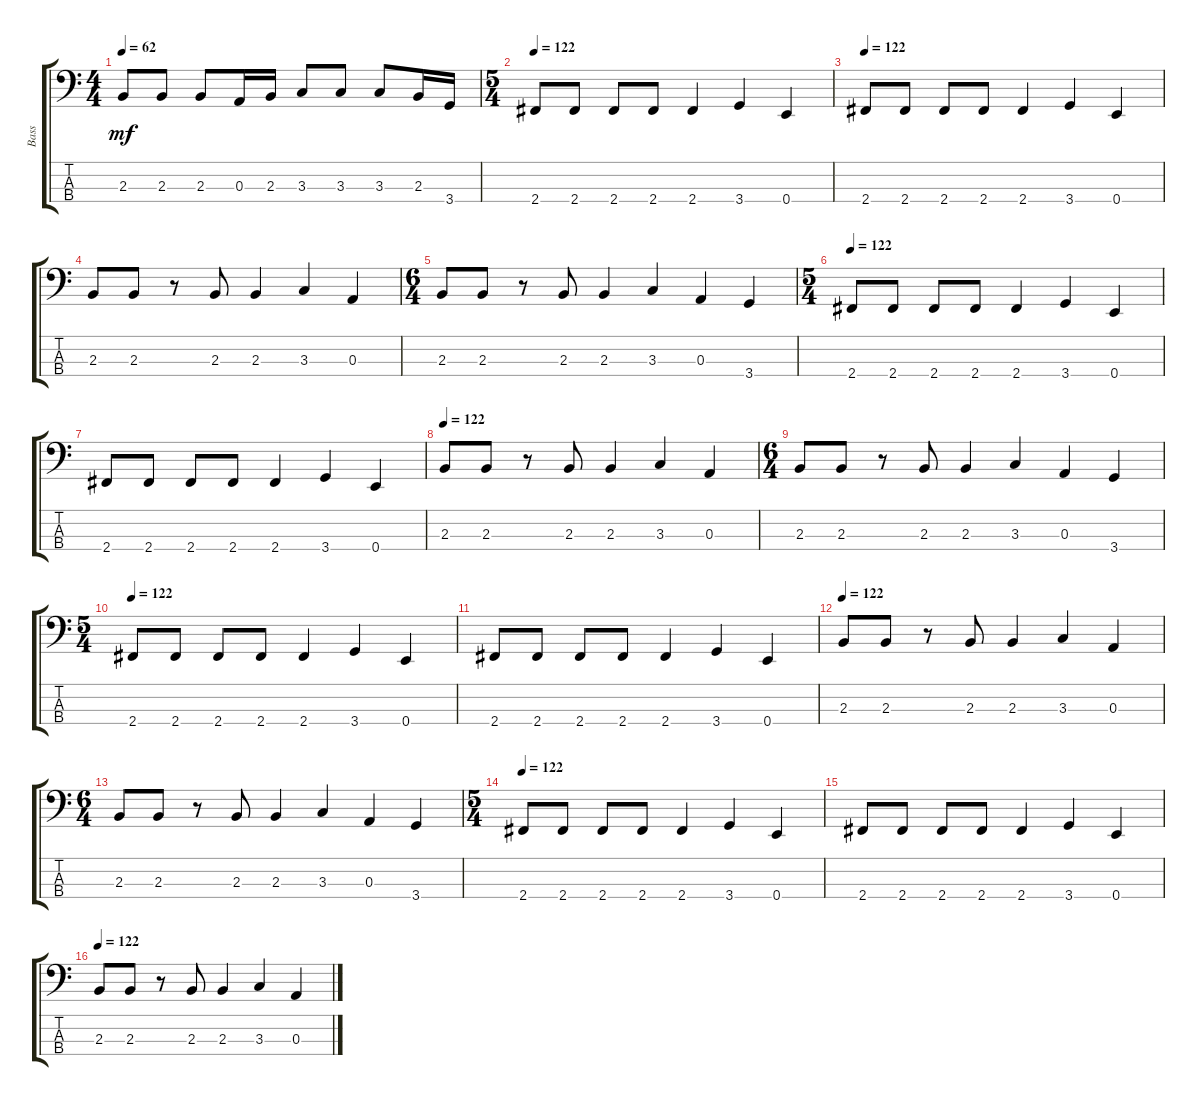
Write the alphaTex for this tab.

\track ("Bass" "Bass") {instrument electricbassfinger}
\staff {score tabs}
\tuning (G2 D2 A1 E1) {hide}
\ts (4 4)
\tempo 62
\clef f4
\ks c
2.3.8{dy mf} 2.3.8 2.3.8 0.3.16 2.3.16 3.3.8 3.3.8 3.3.8 2.3.16 3.4.16 |
\ts (5 4)
\tempo 122
2.4.8 2.4.8 2.4.8 2.4.8 2.4.4 3.4.4 0.4.4 |
\tempo 122
2.4.8 2.4.8 2.4.8 2.4.8 2.4.4 3.4.4 0.4.4 |
2.3.8 2.3.8 r.8 2.3.8 2.3.4 3.3.4 0.3.4 |
\ts (6 4)
2.3.8 2.3.8 r.8 2.3.8 2.3.4 3.3.4 0.3.4 3.4.4 |
\ts (5 4)
\tempo 122
2.4.8 2.4.8 2.4.8 2.4.8 2.4.4 3.4.4 0.4.4 |
2.4.8 2.4.8 2.4.8 2.4.8 2.4.4 3.4.4 0.4.4 |
\tempo 122
2.3.8 2.3.8 r.8 2.3.8 2.3.4 3.3.4 0.3.4 |
\ts (6 4)
2.3.8 2.3.8 r.8 2.3.8 2.3.4 3.3.4 0.3.4 3.4.4 |
\ts (5 4)
\tempo 122
2.4.8 2.4.8 2.4.8 2.4.8 2.4.4 3.4.4 0.4.4 |
2.4.8 2.4.8 2.4.8 2.4.8 2.4.4 3.4.4 0.4.4 |
\tempo 122
2.3.8 2.3.8 r.8 2.3.8 2.3.4 3.3.4 0.3.4 |
\ts (6 4)
2.3.8 2.3.8 r.8 2.3.8 2.3.4 3.3.4 0.3.4 3.4.4 |
\ts (5 4)
\tempo 122
2.4.8 2.4.8 2.4.8 2.4.8 2.4.4 3.4.4 0.4.4 |
2.4.8 2.4.8 2.4.8 2.4.8 2.4.4 3.4.4 0.4.4 |
\tempo 122
2.3.8 2.3.8 r.8 2.3.8 2.3.4 3.3.4 0.3.4
